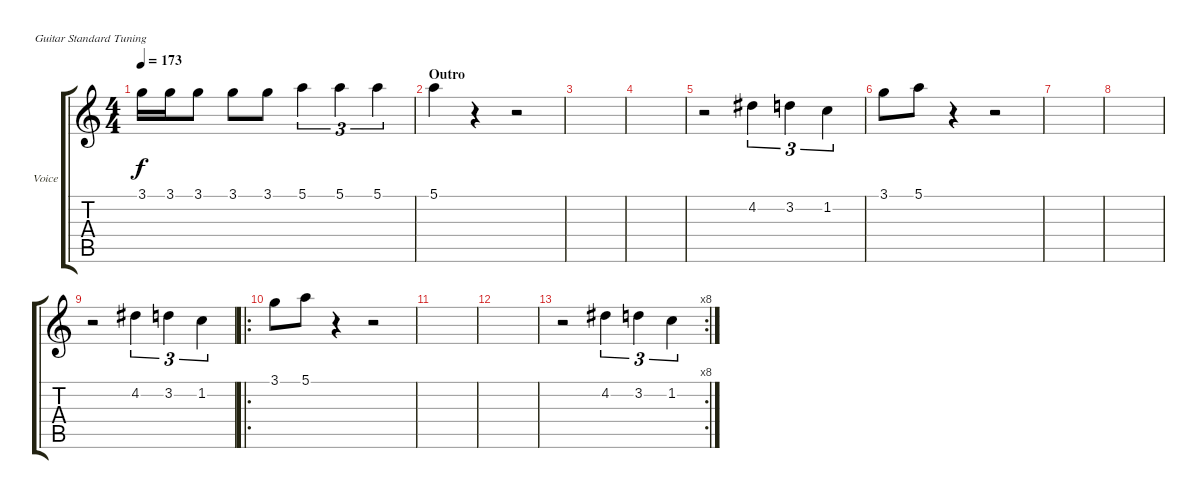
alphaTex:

\bracketExtendMode groupsimilarinstruments
\firstSystemTrackNameOrientation horizontal
\otherSystemsTrackNameOrientation horizontal
\track ("Voice" "Voice") {mute instrument acousticguitarsteel}
\staff {score tabs}
\tuning (E4 B3 G3 D3 A2 E2)
\ts (4 4)
\tempo 173
\clef g2
\scale
0.333333
\ks c
3.1.16{dy f} 3.1.16 3.1.8 3.1.8 3.1.8 5.1.4{tu (3 2)} 5.1.4{tu (3 2)} 5.1.4{tu (3 2)} |
\section ("" "Outro")
\scale
0.333333 5.1.4 r.4 r.2 |
\scale
0.333333 |
\scale
0.333333 |
\scale
0.333333 r.2 4.2.4{tu (3 2)} 3.2.4{tu (3 2)} 1.2.4{tu (3 2)} |
\scale
0.333333 3.1.8 5.1.8 r.4 r.2 |
\scale
0.333333 |
\scale
0.333333 |
\scale
0.333333 r.2 4.2.4{tu (3 2)} 3.2.4{tu (3 2)} 1.2.4{tu (3 2)} |
\ro
\scale
0.333333 3.1.8 5.1.8 r.4 r.2 |
\scale
0.333333 |
\scale
0.333333 |
\rc 8
\scale
0.333333 r.2 4.2.4{tu (3 2)} 3.2.4{tu (3 2)} 1.2.4{tu (3 2)}
